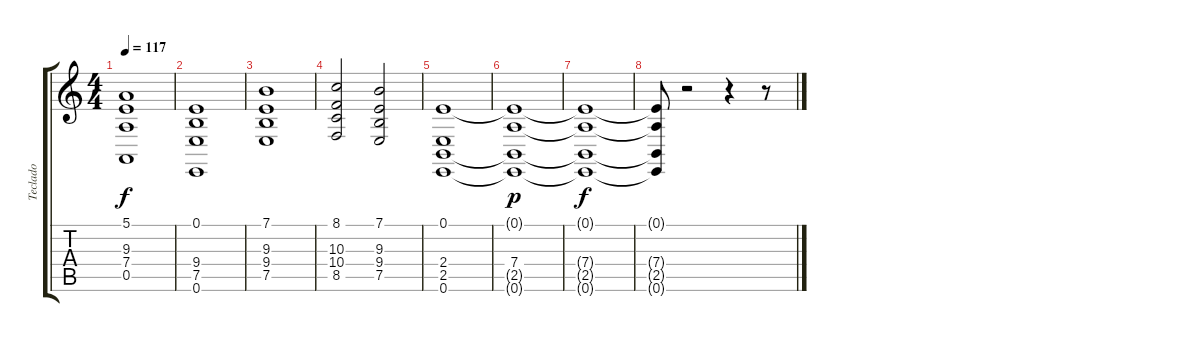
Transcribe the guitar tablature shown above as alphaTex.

\track ("Teclado" "Teclado") {instrument choiraahs}
\staff {score tabs}
\tuning (E4 B3 G3 D3 A2 E2) {hide}
\ts (4 4)
\tempo 117
\clef g2
\ks c
(5.1 9.3 7.4 0.5).1{dy f} |
(0.1 9.4 7.5 0.6).1 |
(7.1 9.3 9.4 7.5).1 |
(8.1 10.3 10.4 8.5).2 (7.1 9.3 9.4 7.5).2 |
(0.1 2.4 2.5 0.6).1 |
(0.1{t} 7.4 2.5{t} 0.6{t}).1{dy p} |
(0.1{t} 7.4{t} 2.5{t} 0.6{t}).1{dy f} |
(0.1{t} 7.4{t} 2.5{t} 0.6{t}).8 r.2 r.4 r.8
